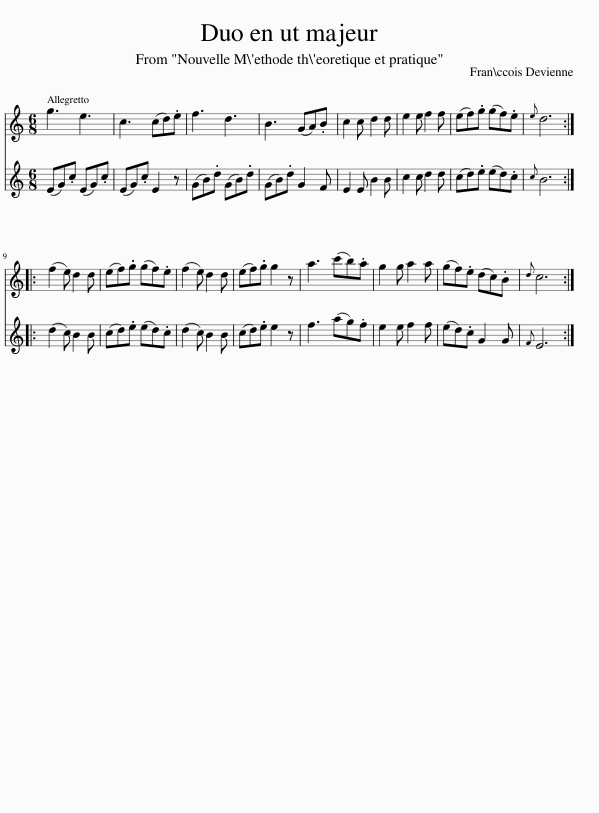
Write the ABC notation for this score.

X:1
%%score 1 2
L:1/8
M:6/8
I:linebreak $
K:C
V:1 treble
V:2 treble
V:1
 g3 e3 | c3 (cd).e | f3 d3 | B3 (GA).B | c2 c d2 d | %5
 e2 e f2 f | (ef).g (gf).e |{e} d6 ::$ (f2 e) d2 d | (ef).g (gf).e | %10
 (f2 e) d2 d | (ef).g g2 z | a3 (c'b).a | g2 g a2 a | (gf).e (dc).B | %15
{d} c6 :| %16
V:2
 (EG).c (EG).c | (EG).c E2 z | (GB).d (GB).d | (GB).d G2 F | E2 E B2 B | %5
 c2 c d2 d | (cd).e (ed).c |{c} B6 ::$ (d2 c) B2 B | (cd).e (ed).c | %10
 (d2 c) B2 B | (cd).e e2 z | f3 (ag).f | e2 e f2 f | (ed).c G2 G | %15
{F} E6 :| %16
